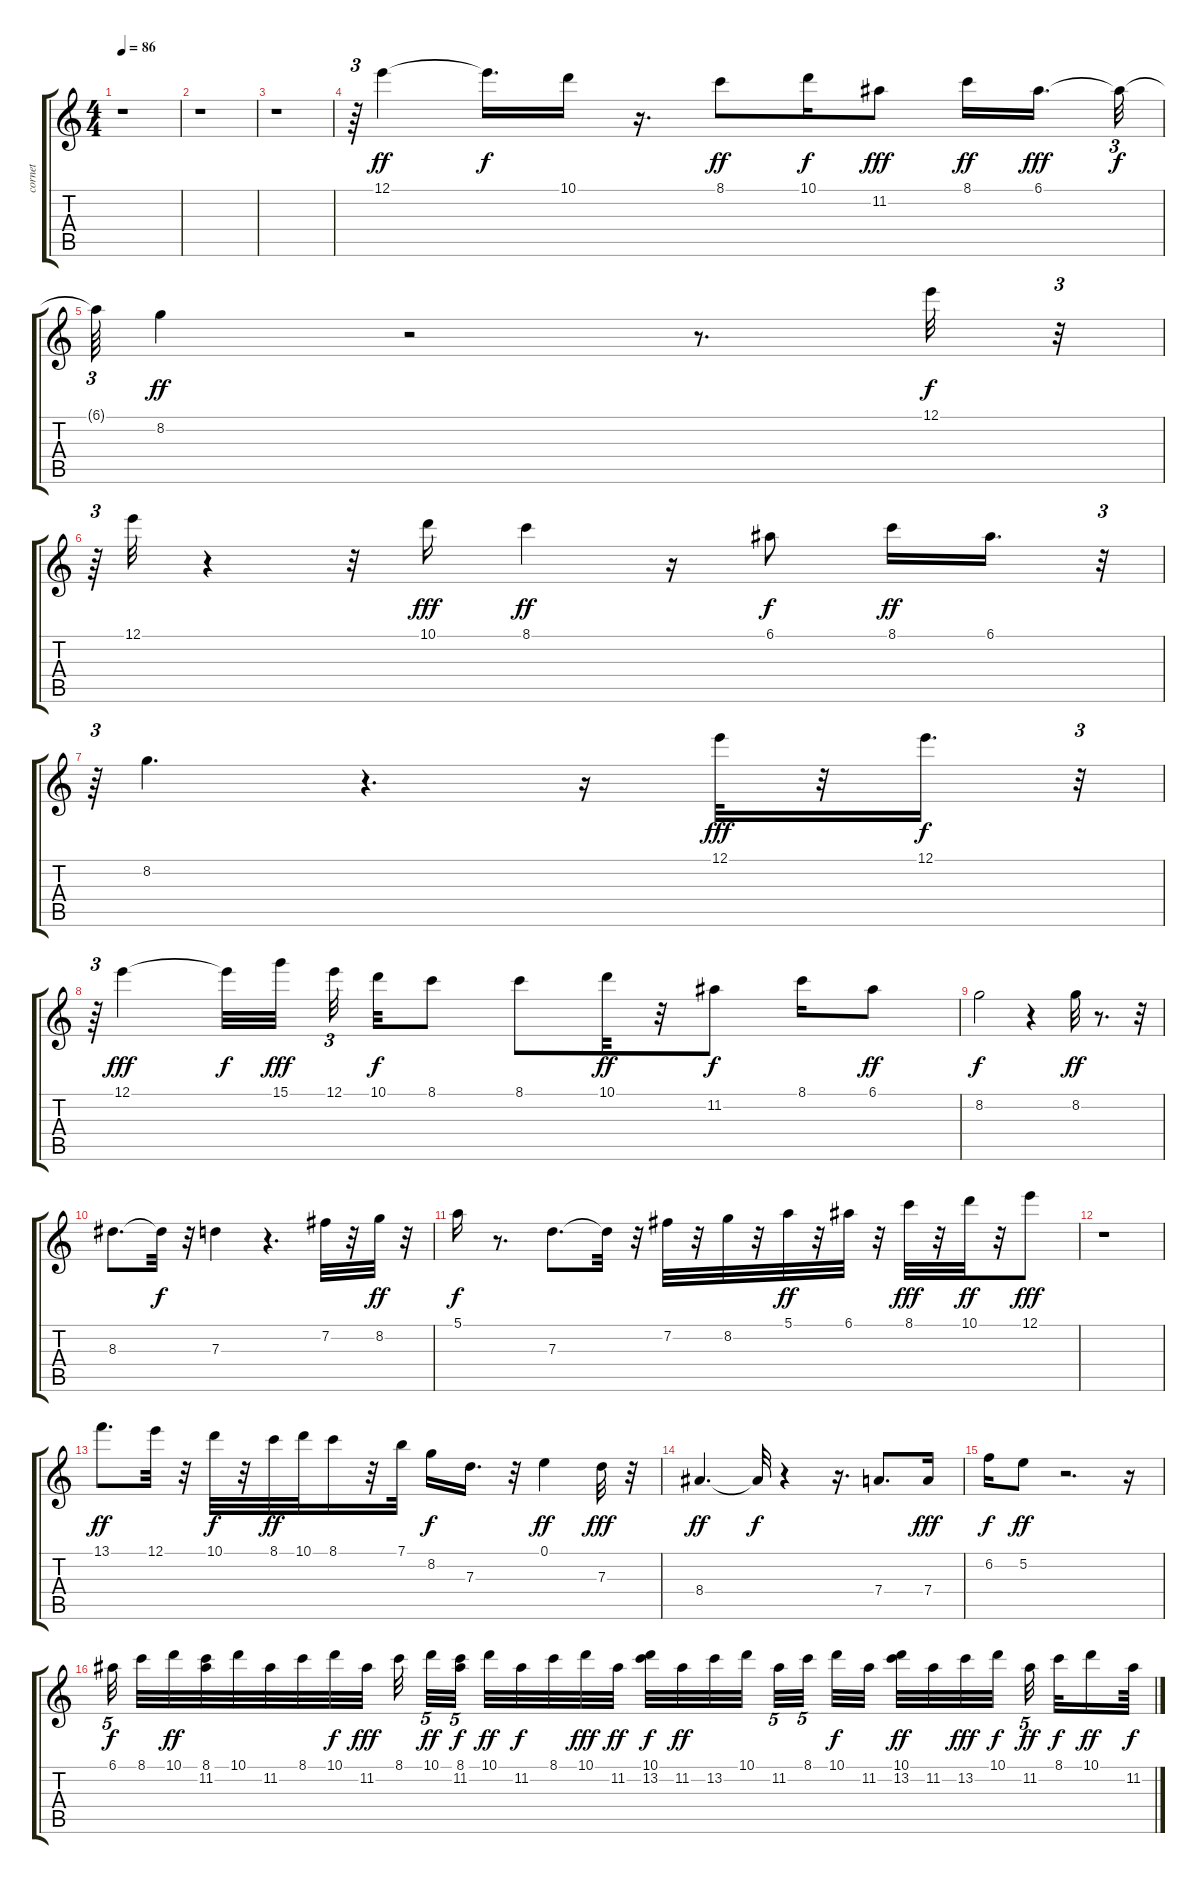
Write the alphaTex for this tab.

\track ("cornet" "cornet") {instrument distortionguitar}
\staff {score tabs}
\tuning (E4 B3 G3 D3 A2 E2) {hide}
\ts (4 4)
\tempo 86
\clef g2
\ks c
r.1{dy f} |
r.1 |
r.1 |
r.64{tu (3 2)} 12.1.4{dy ff volume 16 balance 10} 12.1{t}.16{d dy f} 10.1.16 r.16{d} 8.1.8{dy ff} 10.1.16{dy f} 11.2.8{dy fff} 8.1.16{dy ff} 6.1.16{d dy fff} 6.1{t}.32{tu (3 2) dy f} |
6.1{t}.64{tu (3 2)} 8.2.4{dy ff} r.2 r.8{d} 12.1.32{dy f} r.32{tu (3 2)} |
r.64{tu (3 2)} 12.1.32 r.4 r.32 10.1.16{dy fff} 8.1.4{dy ff} r.16 6.1.8{dy f} 8.1.16{dy ff} 6.1.16{d} r.32{tu (3 2)} |
r.64{tu (3 2)} 8.2.4{d} r.4{d} r.16 12.1.32{dy fff} r.32 12.1.16{d dy f} r.32{tu (3 2)} |
r.64{tu (3 2)} 12.1.4{dy fff} 12.1{t}.32{dy f} 15.1.32{dy fff} 12.1.32{tu (3 2)} 10.1.32{dy f} 8.1.8 8.1.8 10.1.32{dy ff} r.32 11.2.8{dy f} 8.1.16 6.1.8{dy ff} |
8.2.2{dy f} r.4 8.2.32{dy ff} r.8{d} r.32 |
8.3.8{d} 8.3{t}.32{dy f} r.32 7.3.4 r.4{d} 7.2.32 r.32 8.2.32{dy ff} r.32 |
5.1.16{dy f} r.8{d} 7.3.8{d} 7.3{t}.32 r.32 7.2.32 r.32 8.2.32 r.32 5.1.32{dy ff} r.32 6.1.32 r.32 8.1.32{dy fff} r.32 10.1.32{dy ff} r.32 12.1.8{dy fff} |
r.1 |
13.1.8{d dy ff} 12.1.32 r.32 10.1.32{dy f} r.32 8.1.32{dy ff} 10.1.32 8.1.16 r.32 7.1.32 8.2.16{dy f} 7.3.16{d} r.32 0.1.4{dy ff} 7.3.32{dy fff} r.32 |
8.4.4{d dy ff} 8.4{t}.32{dy f} r.4 r.16{d} 7.4.8{d} 7.4.16{dy fff} |
6.2.16{dy f} 5.2.8{dy ff} r.2{d} r.16 |
6.1.32{tu (5 4) dy f} 8.1.32 10.1.32{dy ff} (8.1 11.2).32 10.1.32 11.2.32 8.1.32 10.1.32{dy f} 11.2.32{dy fff} 8.1.32 10.1.32{tu (5 4) dy ff} (8.1 11.2).32{tu (5 4) dy f} 10.1.32{dy ff} 11.2.32{dy f} 8.1.32 10.1.32{dy fff} 11.2.32{dy ff} (10.1 13.2).32{dy f} 11.2.32{dy ff} 13.2.32 10.1.32 11.2.32{tu (5 4)} 8.1.32{tu (5 4)} 10.1.32{dy f} 11.2.32 (10.1 13.2).32{dy ff} 11.2.32 13.2.32{dy fff} 10.1.32{dy f} 11.2.32{tu (5 4) dy ff} 8.1.32{dy f} 10.1.16{dy ff} 11.2.64{dy f}
